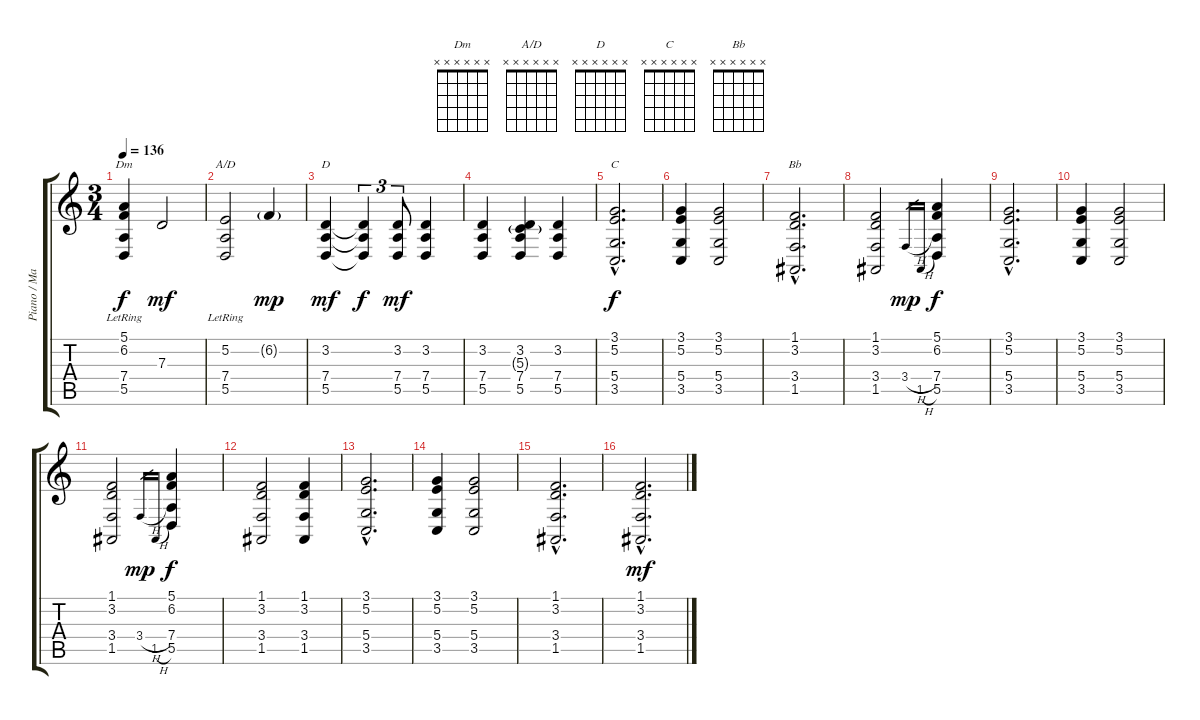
\track ("Piano / Martinus Spierenburg" "Piano / Ma") {instrument acousticgrandpiano}
\staff {score tabs}
\tuning (E4 B3 G3 D3 A2 E2) {hide}
\chord ("Dm" x x x x x x) {firstfret 0}
\chord ("A/D" x x x x x x) {firstfret 0}
\chord ("D" x x x x x x) {firstfret 0}
\chord ("C" x x x x x x) {firstfret 0}
\chord ("Bb" x x x x x x) {firstfret 0}
\ts (3 4)
\tempo 136
\clef g2
\ks c
(5.1{lr} 6.2{lr} 7.4{lr} 5.5{lr}).4{ch "Dm" dy f} 7.3.2{dy mf} |
(5.2 7.4{lr} 5.5{lr}).2{ch "A/D"} 6.2{g}.4{dy mp} |
(3.2 7.4 5.5).4{ch "D" dy mf} (3.2{t} 7.4{t} 5.5{t}).4{tu (3 2) dy f} (3.2 7.4 5.5).8{tu (3 2) dy mf} (3.2 7.4 5.5).4 |
(3.2 7.4 5.5).4 (3.2 5.3{g} 7.4 5.5).4 (3.2 7.4 5.5).4 |
(3.1{hac} 5.2{hac} 5.4{hac} 3.5{hac}).2{d ch "C" dy f} |
(3.1 5.2 5.4 3.5).4 (3.1 5.2 5.4 3.5).2 |
(1.1{hac} 3.2{hac} 3.4{hac} 1.5{hac}).2{d ch "Bb"} |
(1.1 3.2 3.4 1.5).2 3.4{h}.16{gr dy mp} 1.5{h}.16{gr} (5.1 6.2 7.4 5.5).4{dy f} |
(3.1{hac} 5.2{hac} 5.4{hac} 3.5{hac}).2{d} |
(3.1 5.2 5.4 3.5).4 (3.1 5.2 5.4 3.5).2 |
(1.1 3.2 3.4 1.5).2 3.4{h}.16{gr dy mp} 1.5{h}.16{gr} (5.1 6.2 7.4 5.5).4{dy f} |
(1.1 3.2 3.4 1.5).2 (1.1 3.2 3.4 1.5).4 |
(3.1{hac} 5.2{hac} 5.4{hac} 3.5{hac}).2{d} |
(3.1 5.2 5.4 3.5).4 (3.1 5.2 5.4 3.5).2 |
(1.1{hac} 3.2{hac} 3.4{hac} 1.5{hac}).2{d} |
(1.1{hac} 3.2{hac} 3.4{hac} 1.5{hac}).2{d dy mf}
